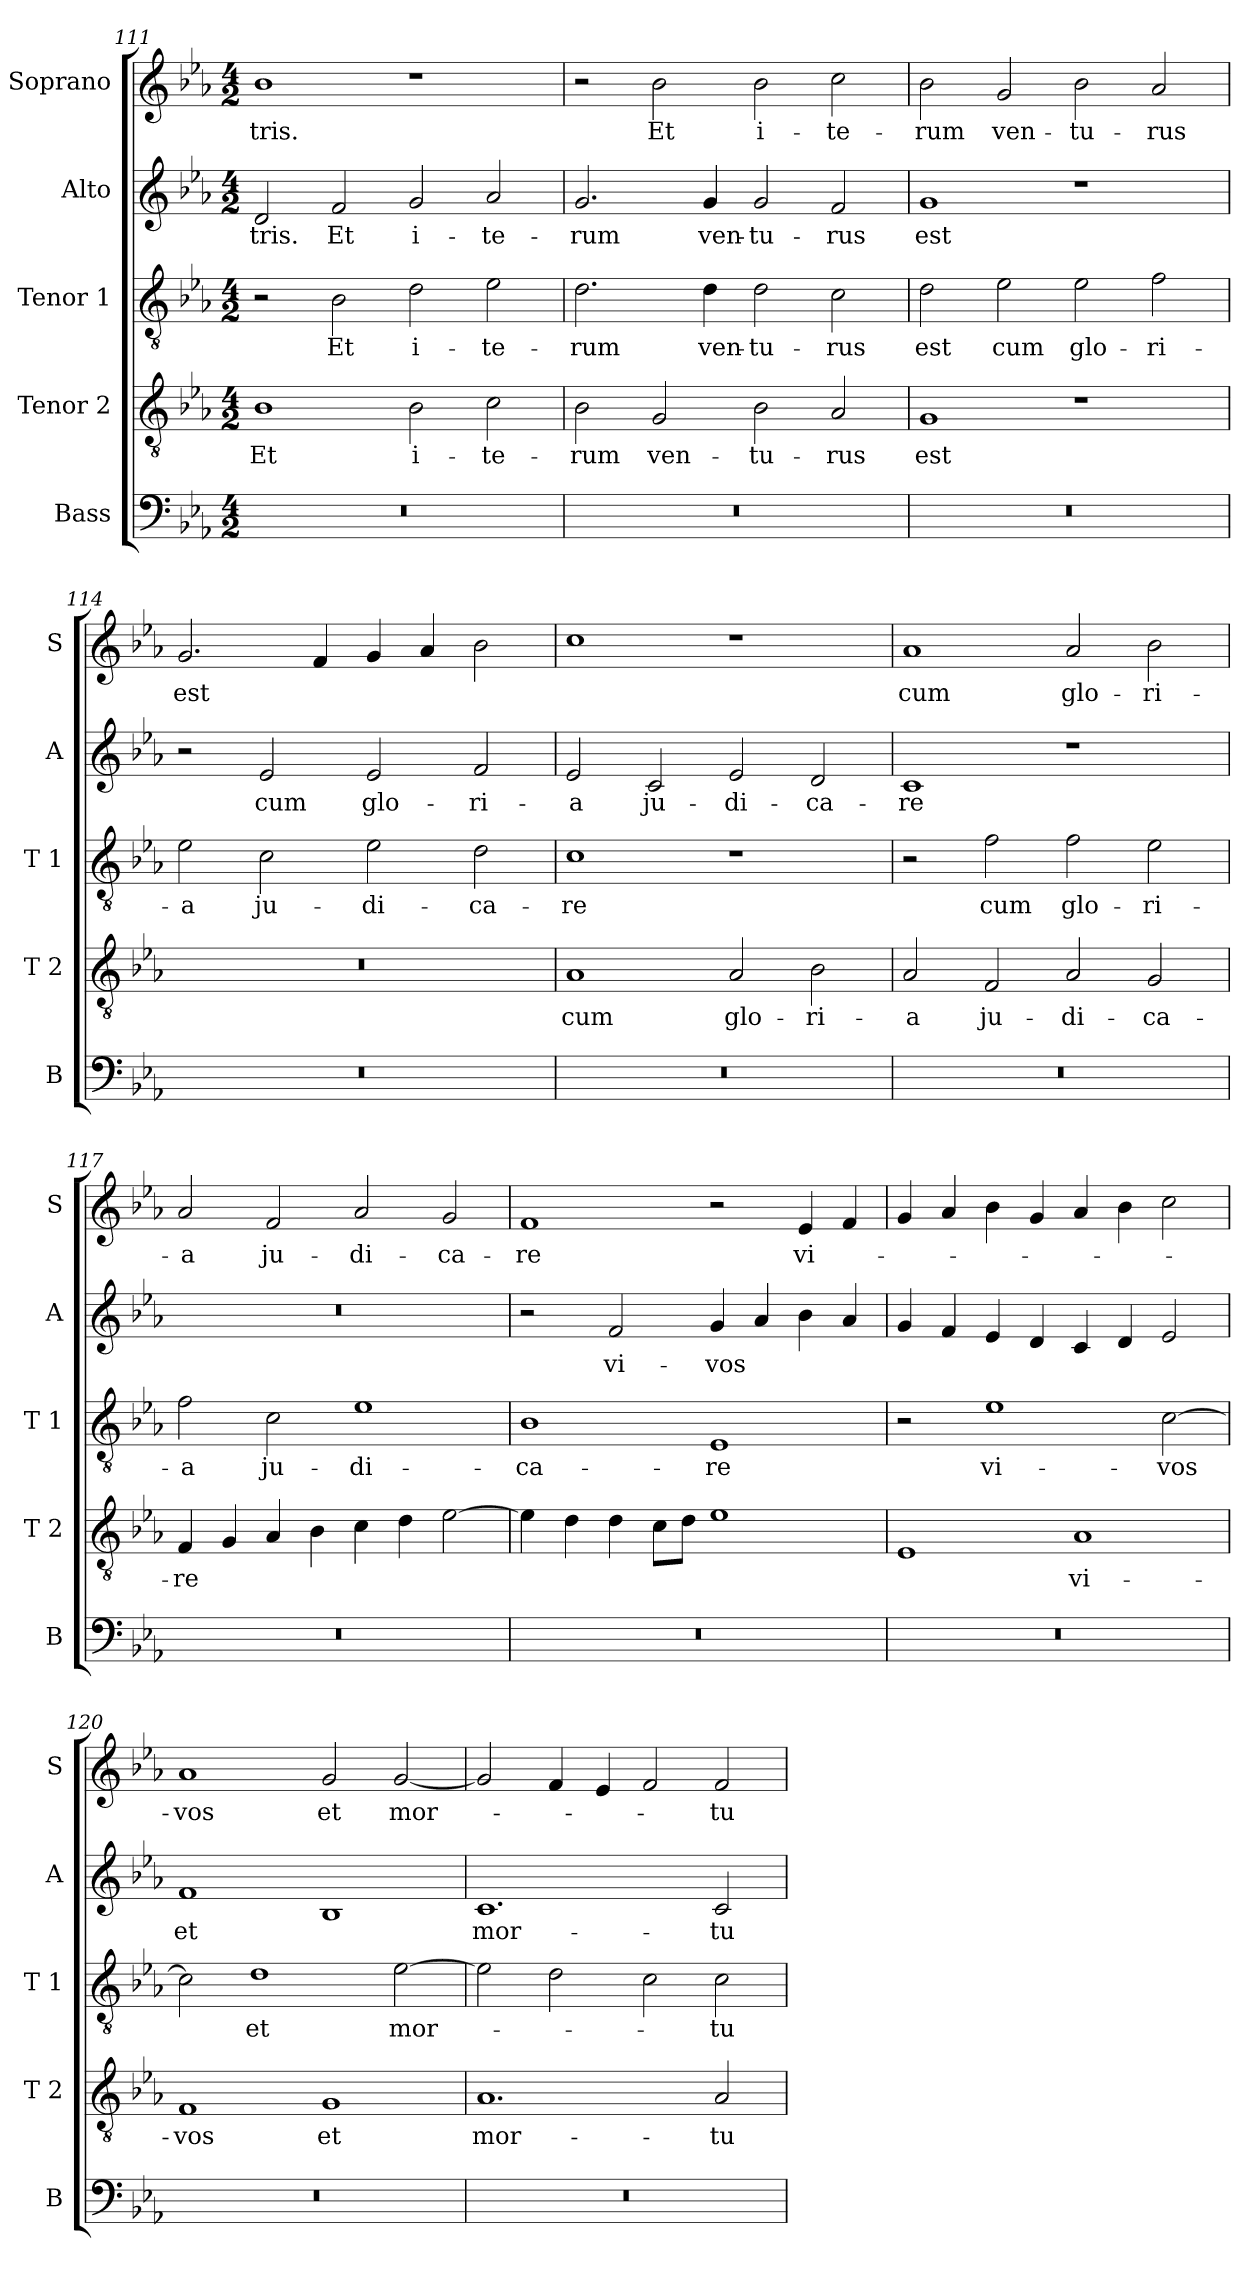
**kern	**kern	**text	**kern	**text	**kern	**text	**kern	**text
*part5	*part4	*part4	*part3	*part3	*part2	*part2	*part1	*part1
*staff5	*staff4	*staff4	*staff3	*staff3	*staff2	*staff2	*staff1	*staff1
*I"Bass	*I"Tenor 2	*	*I"Tenor 1	*	*I"Alto	*	*I"Soprano	*
*I'B	*I'T 2	*	*I'T 1	*	*I'A	*	*I'S	*
*clefF4	*clefGv2	*	*clefGv2	*	*clefG2	*	*clefG2	*
*k[b-e-a-]	*k[b-e-a-]	*	*k[b-e-a-]	*	*k[b-e-a-]	*	*k[b-e-a-]	*
*E-:	*E-:	*	*E-:	*	*E-:	*	*E-:	*
*M4/2	*M4/2	*	*M4/2	*	*M4/2	*	*M4/2	*
=111	=111	=111	=111	=111	=111	=111	=111	=111
!	!	!LO:LY:b	!	!	!	!LO:LY:b	!	!LO:LY:b
0r	1B-	Et	2r	.	2d/	-tris.	1b-	-tris.
!	!	!	!	!LO:LY:b	!	!LO:LY:b	!	!
.	.	.	2B-\	Et	2f/	Et	.	.
!	!	!LO:LY:b	!	!LO:LY:b	!	!LO:LY:b	!	!
.	2B-\	i-	2d\	i-	2g/	i-	1r	.
!	!	!LO:LY:b	!	!LO:LY:b	!	!LO:LY:b	!	!
.	2c\	-te-	2e-\	-te-	2a-/	-te-	.	.
=112	=112	=112	=112	=112	=112	=112	=112	=112
!	!	!LO:LY:b	!	!LO:LY:b	!	!LO:LY:b	!	!
0r	2B-\	-rum	2.d\	-rum	2.g/	-rum	2r	.
!	!	!LO:LY:b	!	!	!	!	!	!LO:LY:b
.	2G/	ven-	.	.	.	.	2b-\	Et
!	!	!	!	!LO:LY:b	!	!LO:LY:b	!	!
.	.	.	4d\	ven-	4g/	ven-	.	.
!	!	!LO:LY:b	!	!LO:LY:b	!	!LO:LY:b	!	!LO:LY:b
.	2B-\	-tu-	2d\	-tu-	2g/	-tu-	2b-\	i-
!	!	!LO:LY:b	!	!LO:LY:b	!	!LO:LY:b	!	!LO:LY:b
.	2A-/	-rus	2c\	-rus	2f/	-rus	2cc\	-te-
=113	=113	=113	=113	=113	=113	=113	=113	=113
!	!	!LO:LY:b	!	!LO:LY:b	!	!LO:LY:b	!	!LO:LY:b
0r	1G	est	2d\	est	1g	est	2b-\	-rum
!	!	!	!	!LO:LY:b	!	!	!	!LO:LY:b
.	.	.	2e-\	cum	.	.	2g/	ven-
!	!	!	!	!LO:LY:b	!	!	!	!LO:LY:b
.	1r	.	2e-\	glo-	1r	.	2b-\	-tu-
!	!	!	!	!LO:LY:b	!	!	!	!LO:LY:b
.	.	.	2f\	-ri-	.	.	2a-/	-rus
=114	=114	=114	=114	=114	=114	=114	=114	=114
!	!	!	!	!LO:LY:b	!	!	!	!LO:LY:b
0r	0r	.	2e-\	-a	2r	.	2.g/	est
!	!	!	!	!LO:LY:b	!	!LO:LY:b	!	!
.	.	.	2c\	ju-	2e-/	cum	.	.
.	.	.	.	.	.	.	4f/	.
!	!	!	!	!LO:LY:b	!	!LO:LY:b	!	!
.	.	.	2e-\	-di-	2e-/	glo-	4g/	.
.	.	.	.	.	.	.	4a-/	.
!	!	!	!	!LO:LY:b	!	!LO:LY:b	!	!
.	.	.	2d\	-ca-	2f/	-ri-	2b-\	.
!!LO:LB:g=z
=115	=115	=115	=115	=115	=115	=115	=115	=115
!	!	!LO:LY:b	!	!LO:LY:b	!	!LO:LY:b	!	!
0r	1A-	cum	1c	-re	2e-/	-a	1cc	.
!	!	!	!	!	!	!LO:LY:b	!	!
.	.	.	.	.	2c/	ju-	.	.
!	!	!LO:LY:b	!	!	!	!LO:LY:b	!	!
.	2A-/	glo-	1r	.	2e-/	-di-	1r	.
!	!	!LO:LY:b	!	!	!	!LO:LY:b	!	!
.	2B-\	-ri-	.	.	2d/	-ca-	.	.
=116	=116	=116	=116	=116	=116	=116	=116	=116
!	!	!LO:LY:b	!	!	!	!LO:LY:b	!	!LO:LY:b
0r	2A-/	-a	2r	.	1c	-re	1a-	cum
!	!	!LO:LY:b	!	!LO:LY:b	!	!	!	!
.	2F/	ju-	2f\	cum	.	.	.	.
!	!	!LO:LY:b	!	!LO:LY:b	!	!	!	!LO:LY:b
.	2A-/	-di-	2f\	glo-	1r	.	2a-/	glo-
!	!	!LO:LY:b	!	!LO:LY:b	!	!	!	!LO:LY:b
.	2G/	-ca-	2e-\	-ri-	.	.	2b-\	-ri-
=117	=117	=117	=117	=117	=117	=117	=117	=117
!	!	!LO:LY:b	!	!LO:LY:b	!	!	!	!LO:LY:b
0r	4F/	-re	2f\	-a	0r	.	2a-/	-a
.	4G/	.	.	.	.	.	.	.
!	!	!	!	!LO:LY:b	!	!	!	!LO:LY:b
.	4A-/	.	2c\	ju-	.	.	2f/	ju-
.	4B-\	.	.	.	.	.	.	.
!	!	!	!	!LO:LY:b	!	!	!	!LO:LY:b
.	4c\	.	1e-	-di-	.	.	2a-/	-di-
.	4d\	.	.	.	.	.	.	.
!	!	!	!	!	!	!	!	!LO:LY:b
.	[2e-\	.	.	.	.	.	2g/	-ca-
=118	=118	=118	=118	=118	=118	=118	=118	=118
!	!	!	!	!LO:LY:b	!	!	!	!LO:LY:b
0r	4e-\]	.	1B-	-ca-	2r	.	1f	-re
.	4d\	.	.	.	.	.	.	.
!	!	!	!	!	!	!LO:LY:b	!	!
.	4d\	.	.	.	2f/	vi-	.	.
.	8c\L	.	.	.	.	.	.	.
.	8d\J	.	.	.	.	.	.	.
!	!	!	!	!LO:LY:b	!	!LO:LY:b	!	!
.	1e-	.	1E-	-re	4g/	-vos	2r	.
.	.	.	.	.	4a-/	.	.	.
!	!	!	!	!	!	!	!	!LO:LY:b
.	.	.	.	.	4b-\	.	4e-/	vi-
.	.	.	.	.	4a-/	.	4f/	.
=119	=119	=119	=119	=119	=119	=119	=119	=119
0r	1E-	.	2r	.	4g/	.	4g/	.
.	.	.	.	.	4f/	.	4a-/	.
!	!	!	!	!LO:LY:b	!	!	!	!
.	.	.	1e-	vi-	4e-/	.	4b-\	.
.	.	.	.	.	4d/	.	4g/	.
!	!	!LO:LY:b	!	!	!	!	!	!
.	1A-	vi-	.	.	4c/	.	4a-/	.
.	.	.	.	.	4d/	.	4b-\	.
!	!	!	!	!LO:LY:b	!	!	!	!
.	.	.	[2c\	-vos	2e-/	.	2cc\	.
=120	=120	=120	=120	=120	=120	=120	=120	=120
!	!	!LO:LY:b	!	!	!	!LO:LY:b	!	!LO:LY:b
0r	1F	-vos	2c\]	.	1f	et	1a-	-vos
!	!	!	!	!LO:LY:b	!	!	!	!
.	.	.	1d	et	.	.	.	.
!	!	!LO:LY:b	!	!	!	!	!	!LO:LY:b
.	1G	et	.	.	1B-	.	2g/	et
!	!	!	!	!LO:LY:b	!	!	!	!LO:LY:b
.	.	.	[2e-\	mor-	.	.	[2g/	mor-
!!LO:LB:g=z
=121	=121	=121	=121	=121	=121	=121	=121	=121
!	!	!LO:LY:b	!	!	!	!LO:LY:b	!	!
0r	1.A-	mor-	2e-\]	.	1.c	mor-	2g/]	.
.	.	.	2d\	.	.	.	4f/	.
.	.	.	.	.	.	.	4e-/	.
.	.	.	2c\	.	.	.	2f/	.
!	!	!LO:LY:b	!	!LO:LY:b	!	!LO:LY:b	!	!LO:LY:b
.	2A-/	-tu-	2c\	-tu-	2c/	-tu-	2f/	-tu-
=	=	=	=	=	=	=	=	=
*-	*-	*-	*-	*-	*-	*-	*-	*-
